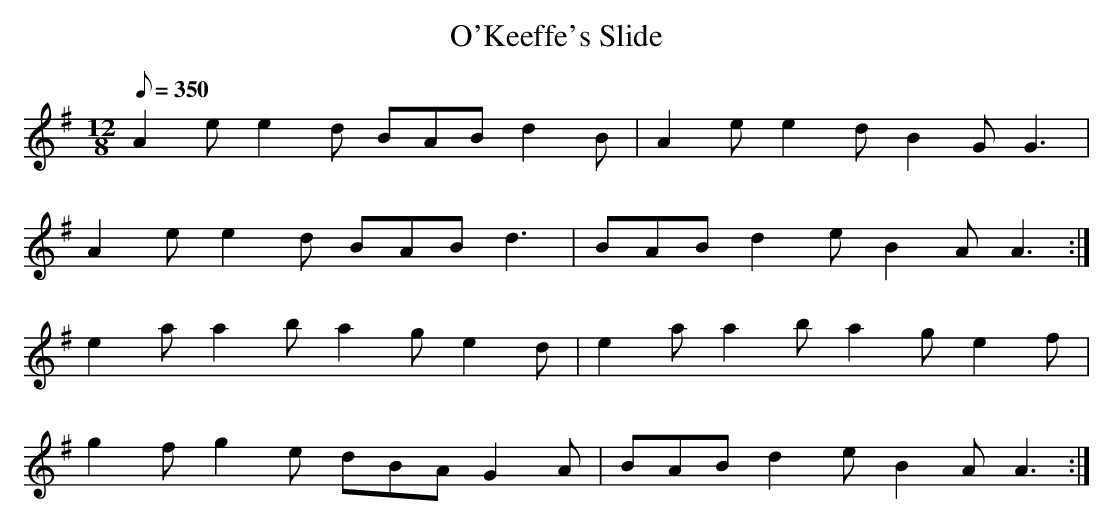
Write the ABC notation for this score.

X:1
T: O'Keeffe's Slide
M: 12/8
L: 1/8
Q: 350
K: Ador
A2e e2d BAB d2B|A2e e2d B2G G3|
A2e e2d BAB d3|BAB d2e B2A A3 :|
e2a a2b a2g e2d|e2a a2b a2g e2f|
g2f g2e dBA G2A|BAB d2e B2A A3 :|
